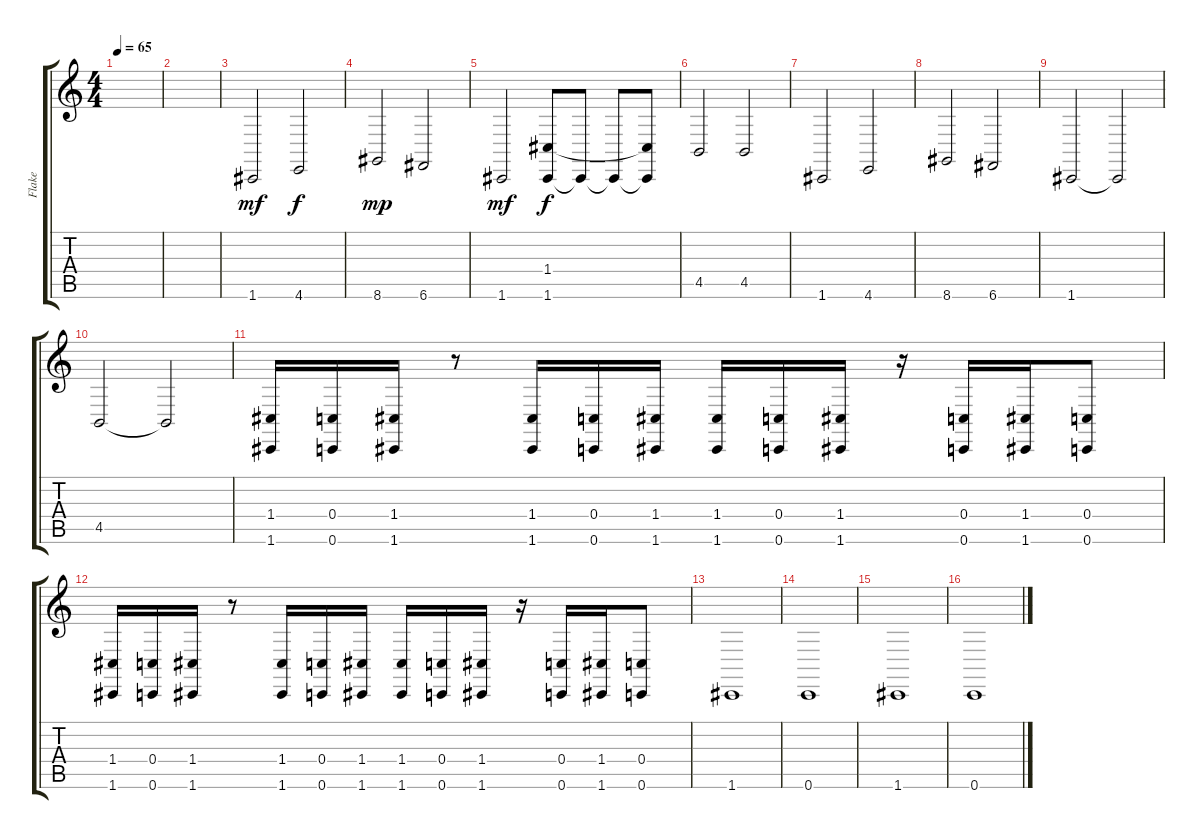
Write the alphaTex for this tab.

\track ("Flake" "Flake") {instrument lead2sawtooth}
\staff {score tabs}
\tuning (D4 A3 F3 C3 G2 C2) {hide}
\ts (4 4)
\tempo 65
\clef g2
\ks c
|
|
1.6.2{dy mf} 4.6.2{dy f} |
8.6.2{dy mp} 6.6.2 |
1.6.2{dy mf} (1.4 1.6).8{dy f} 1.6{t}.8 1.6{t}.8 (1.4{t} 1.6{t}).8 |
4.5.2 4.5.2 |
1.6.2 4.6.2 |
8.6.2 6.6.2 |
1.6.2 1.6{t}.2 |
4.5.2 4.5{t}.2 |
(1.4 1.6).16 (0.4 0.6).16 (1.4 1.6).16 r.8 (1.4 1.6).16 (0.4 0.6).16 (1.4 1.6).16 (1.4 1.6).16 (0.4 0.6).16 (1.4 1.6).16 r.16 (0.4 0.6).16 (1.4 1.6).16 (0.4 0.6).8 |
(1.4 1.6).16 (0.4 0.6).16 (1.4 1.6).16 r.8 (1.4 1.6).16 (0.4 0.6).16 (1.4 1.6).16 (1.4 1.6).16 (0.4 0.6).16 (1.4 1.6).16 r.16 (0.4 0.6).16 (1.4 1.6).16 (0.4 0.6).8 |
1.6.1 |
0.6.1 |
1.6.1 |
0.6.1
